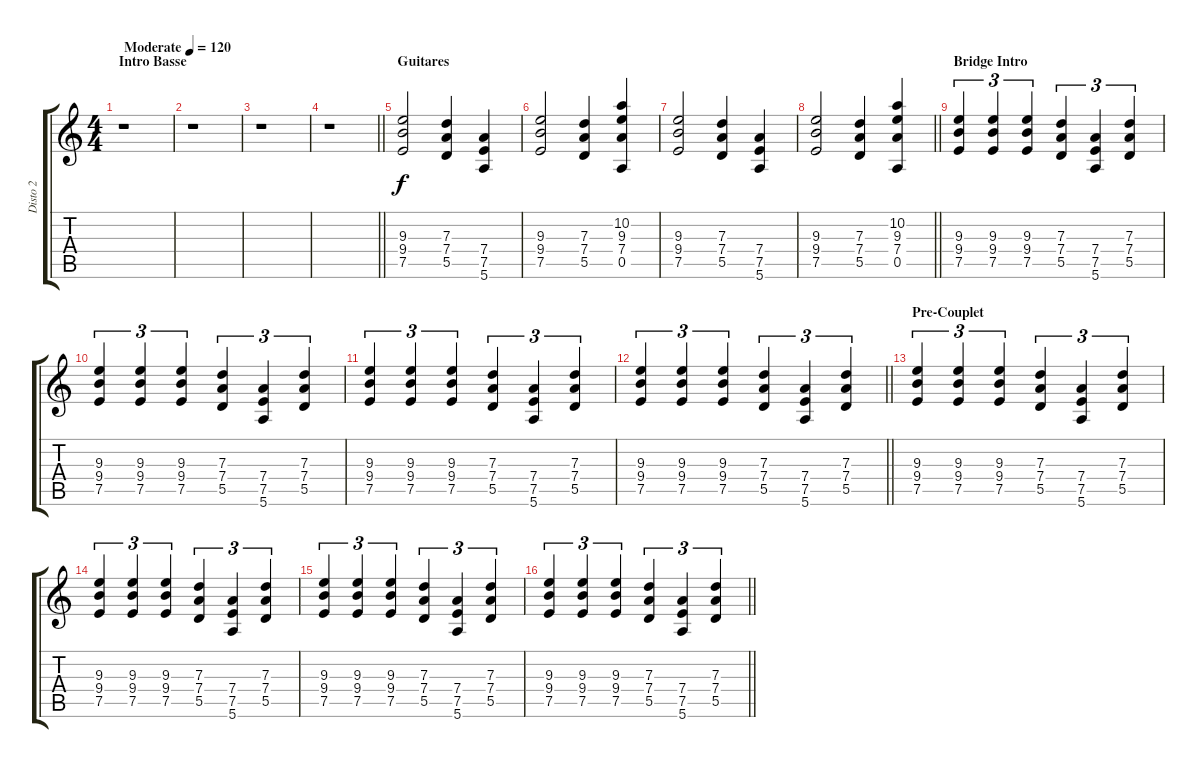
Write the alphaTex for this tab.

\track ("Disto 2" "Disto 2") {instrument distortionguitar}
\staff {score tabs}
\tuning (E4 B3 G3 D3 A2 E2) {hide}
\ts (4 4)
\section ("" "Intro Basse")
\tempo (120 "Moderate")
\clef g2
\ks c
r.1{dy f instrument distortionguitar} |
r.1 |
r.1 |
\barLineRight lightlight
r.1 |
\section ("" "Guitares")
(9.3 9.4 7.5).2 (7.3 7.4 5.5).4 (7.4 7.5 5.6).4 |
(9.3 9.4 7.5).2 (7.3 7.4 5.5).4 (10.2 9.3 7.4 0.5).4 |
(9.3 9.4 7.5).2 (7.3 7.4 5.5).4 (7.4 7.5 5.6).4 |
\barLineRight lightlight
(9.3 9.4 7.5).2 (7.3 7.4 5.5).4 (10.2 9.3 7.4 0.5).4 |
\section ("" "Bridge Intro")
(9.3 9.4 7.5).4{tu (3 2)} (9.3 9.4 7.5).4{tu (3 2)} (9.3 9.4 7.5).4{tu (3 2)} (7.3 7.4 5.5).4{tu (3 2)} (7.4 7.5 5.6).4{tu (3 2)} (7.3 7.4 5.5).4{tu (3 2)} |
(9.3 9.4 7.5).4{tu (3 2)} (9.3 9.4 7.5).4{tu (3 2)} (9.3 9.4 7.5).4{tu (3 2)} (7.3 7.4 5.5).4{tu (3 2)} (7.4 7.5 5.6).4{tu (3 2)} (7.3 7.4 5.5).4{tu (3 2)} |
(9.3 9.4 7.5).4{tu (3 2)} (9.3 9.4 7.5).4{tu (3 2)} (9.3 9.4 7.5).4{tu (3 2)} (7.3 7.4 5.5).4{tu (3 2)} (7.4 7.5 5.6).4{tu (3 2)} (7.3 7.4 5.5).4{tu (3 2)} |
\barLineRight lightlight
(9.3 9.4 7.5).4{tu (3 2)} (9.3 9.4 7.5).4{tu (3 2)} (9.3 9.4 7.5).4{tu (3 2)} (7.3 7.4 5.5).4{tu (3 2)} (7.4 7.5 5.6).4{tu (3 2)} (7.3 7.4 5.5).4{tu (3 2)} |
\section ("" "Pre-Couplet")
(9.3 9.4 7.5).4{tu (3 2)} (9.3 9.4 7.5).4{tu (3 2)} (9.3 9.4 7.5).4{tu (3 2)} (7.3 7.4 5.5).4{tu (3 2)} (7.4 7.5 5.6).4{tu (3 2)} (7.3 7.4 5.5).4{tu (3 2)} |
(9.3 9.4 7.5).4{tu (3 2)} (9.3 9.4 7.5).4{tu (3 2)} (9.3 9.4 7.5).4{tu (3 2)} (7.3 7.4 5.5).4{tu (3 2)} (7.4 7.5 5.6).4{tu (3 2)} (7.3 7.4 5.5).4{tu (3 2)} |
(9.3 9.4 7.5).4{tu (3 2)} (9.3 9.4 7.5).4{tu (3 2)} (9.3 9.4 7.5).4{tu (3 2)} (7.3 7.4 5.5).4{tu (3 2)} (7.4 7.5 5.6).4{tu (3 2)} (7.3 7.4 5.5).4{tu (3 2)} |
\barLineRight lightlight
(9.3 9.4 7.5).4{tu (3 2)} (9.3 9.4 7.5).4{tu (3 2)} (9.3 9.4 7.5).4{tu (3 2)} (7.3 7.4 5.5).4{tu (3 2)} (7.4 7.5 5.6).4{tu (3 2)} (7.3 7.4 5.5).4{tu (3 2)}
